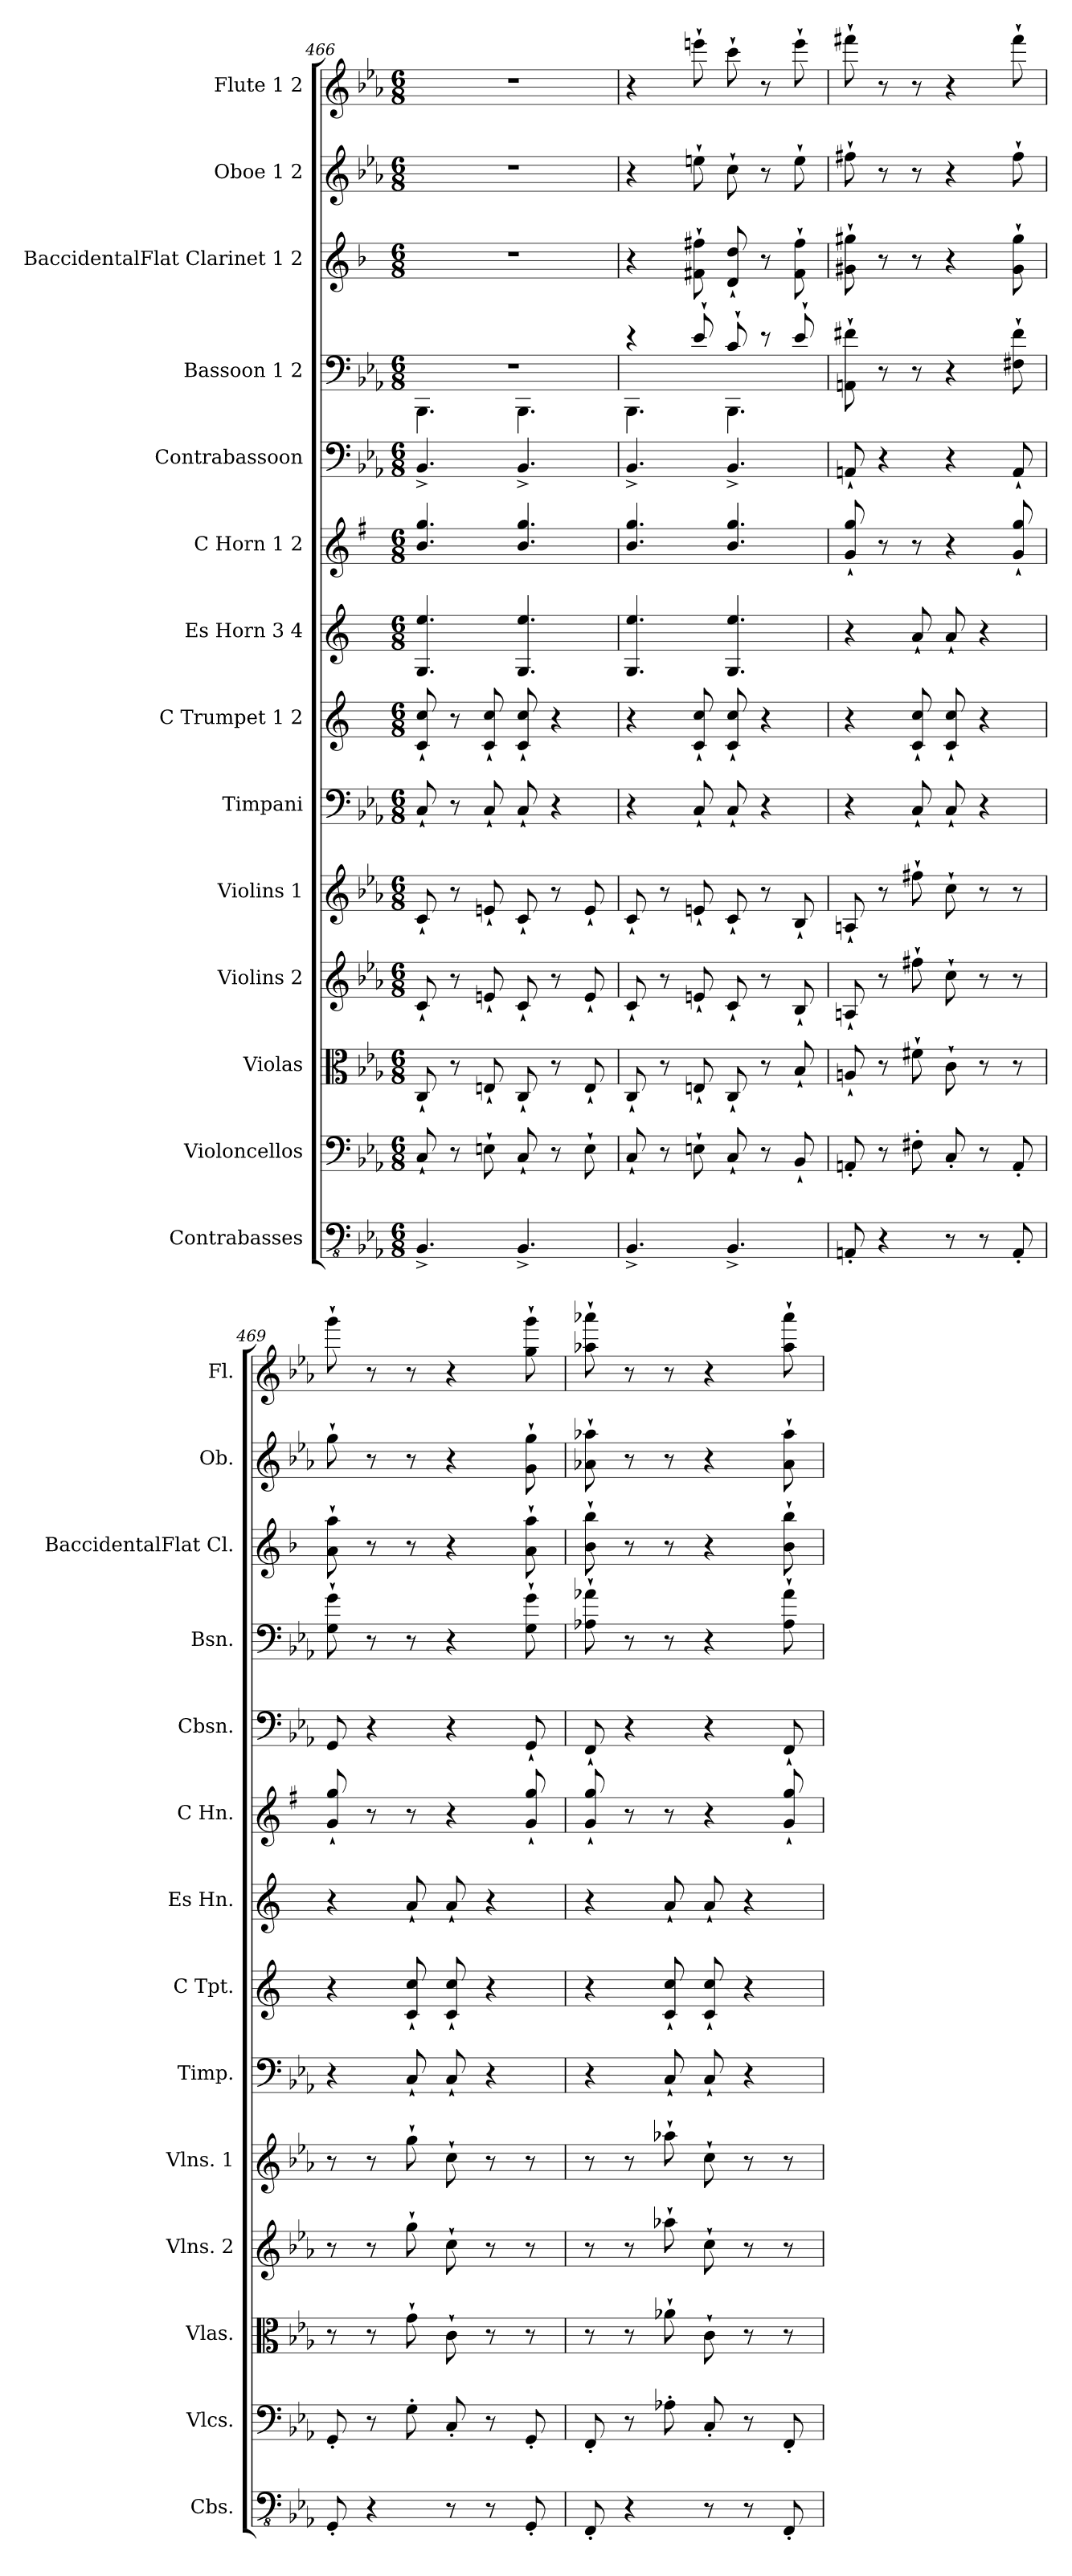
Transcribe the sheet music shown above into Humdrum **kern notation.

**kern	**kern	**kern	**kern	**kern	**kern	**kern	**kern	**kern	**kern	**kern	**kern	**kern	**kern
*part14	*part13	*part12	*part11	*part10	*part9	*part8	*part7	*part6	*part5	*part4	*part3	*part2	*part1
*staff14	*staff13	*staff12	*staff11	*staff10	*staff9	*staff8	*staff7	*staff6	*staff5	*staff4	*staff3	*staff2	*staff1
*I"Contrabasses	*I"Violoncellos	*I"Violas	*I"Violins 2	*I"Violins 1	*I"Timpani	*I"C Trumpet 1 2	*I"Es Horn 3 4	*I"C Horn 1 2	*I"Contrabassoon	*I"Bassoon 1 2	*I"BaccidentalFlat Clarinet 1 2	*I"Oboe 1 2	*I"Flute  1 2
*I'Cbs.	*I'Vlcs.	*I'Vlas.	*I'Vlns. 2	*I'Vlns. 1	*I'Timp.	*I'C Tpt.	*I'Es Hn.	*I'C Hn.	*I'Cbsn.	*I'Bsn.	*I'BaccidentalFlat Cl.	*I'Ob.	*I'Fl.
*clefFv4	*clefF4	*clefC3	*clefG2	*clefG2	*clefF4	*clefG2	*clefG2	*clefG2	*clefF4	*clefF4	*clefG2	*clefG2	*clefG2
*	*	*	*	*	*	*	*ITrd5c9	*ITrd4c7	*ITrd7c12	*	*ITrd1c2	*	*
*k[b-e-a-]	*k[b-e-a-]	*k[b-e-a-]	*k[b-e-a-]	*k[b-e-a-]	*k[b-e-a-]	*k[]	*k[b-e-a-]	*k[]	*k[b-e-a-]	*k[b-e-a-]	*k[b-e-a-]	*k[b-e-a-]	*k[b-e-a-]
*M6/8	*M6/8	*M6/8	*M6/8	*M6/8	*M6/8	*M6/8	*M6/8	*M6/8	*M6/8	*M6/8	*M6/8	*M6/8	*M6/8
=466	=466	=466	=466	=466	=466	=466	=466	=466	=466	=466	=466	=466	=466
*	*	*	*	*	*	*	*	*	*	*^	*	*	*
4.BBB-^/	8C`/	8C`/	8c`/	8c`/	8C`/	8c/` 8cc/`	4.BB-/ 4.g/	4.e/ 4.cc/	4.BBB-^/	2.r	4.BBB-\	2.r	2.r	2.r
.	8r	8r	8r	8r	8r	8r	.	.	.	.	.	.	.	.
.	8En`\	8En`/	8en`/	8en`/	8C`/	8c/` 8cc/`	.	.	.	.	.	.	.	.
4.BBB-^/	8C`/	8C`/	8c`/	8c`/	8C`/	8c/` 8cc/`	4.BB-/ 4.g/	4.e/ 4.cc/	4.BBB-^/	.	4.BBB-\	.	.	.
.	8r	8r	8r	8r	4r	4r	.	.	.	.	.	.	.	.
.	8E`\	8E`/	8e`/	8e`/	.	.	.	.	.	.	.	.	.	.
=467	=467	=467	=467	=467	=467	=467	=467	=467	=467	=467	=467	=467	=467	=467
4.BBB-^/	8C`/	8C`/	8c`/	8c`/	4r	4r	4.BB-/ 4.g/	4.e/ 4.cc/	4.BBB-^/	4r	4.BBB-\	4r	4r	4r
.	8r	8r	8r	8r	.	.	.	.	.	.	.	.	.	.
.	8En`\	8En`/	8en`/	8en`/	8C`/	8c/` 8cc/`	.	.	.	8e-`/	.	8en\` 8een\`	8een`\	8eeen`\
4.BBB-^/	8C`/	8C`/	8c`/	8c`/	8C`/	8c/` 8cc/`	4.BB-/ 4.g/	4.e/ 4.cc/	4.BBB-^/	8c`/	4.BBB-\	8c/` 8cc/`	8cc`\	8ccc`\
.	8r	8r	8r	8r	4r	4r	.	.	.	8r	.	8r	8r	8r
.	8BB-`/	8B-`/	8B-`/	8B-`/	.	.	.	.	.	8e-`/	.	8e\` 8ee\`	8ee`\	8eee`\
*	*	*	*	*	*	*	*	*	*	*v	*v	*	*	*
!!LO:PB:g=z
=468	=468	=468	=468	=468	=468	=468	=468	=468	=468	=468	=468	=468	=468
8AAAn'/	8AAn'/	8An`/	8An`/	8An`/	4r	4r	4r	8c/` 8cc/`	8AAAn`/	8AAn\` 8f#X\`	8f#X\` 8ff#X\`	8ff#X`\	8fff#X`\
4r	8r	8r	8r	8r	.	.	.	8r	4r	8r	8r	8r	8r
.	8F#X'\	8f#X`\	8ff#X`\	8ff#X`\	8C`/	8c/` 8cc/`	8c`/	8r	.	8r	8r	8r	8r
8r	8C'/	8c`\	8cc`\	8cc`\	8C`/	8c/` 8cc/`	8c`/	4r	4r	4r	4r	4r	4r
8r	8r	8r	8r	8r	4r	4r	4r	.	.	.	.	.	.
8AAA'/	8AA'/	8r	8r	8r	.	.	.	8c/` 8cc/`	8AAA`/	8F#X\` 8f#\`	8f#\` 8ff#\`	8ff#`\	8fff#`\
=469	=469	=469	=469	=469	=469	=469	=469	=469	=469	=469	=469	=469	=469
8GGG'/	8GG'/	8r	8r	8r	4r	4r	4r	8c/` 8cc/`	8GGG/	8G\` 8g\`	8g\` 8gg\`	8gg`\	8ggg`\
4r	8r	8r	8r	8r	.	.	.	8r	4r	8r	8r	8r	8r
.	8G'\	8g`\	8gg`\	8gg`\	8C`/	8c/` 8cc/`	8c`/	8r	.	8r	8r	8r	8r
8r	8C'/	8c`\	8cc`\	8cc`\	8C`/	8c/` 8cc/`	8c`/	4r	4r	4r	4r	4r	4r
8r	8r	8r	8r	8r	4r	4r	4r	.	.	.	.	.	.
8GGG'/	8GG'/	8r	8r	8r	.	.	.	8c/` 8cc/`	8GGG`/	8G\` 8g\`	8g\` 8gg\`	8g\` 8gg\`	8gg\` 8ggg\`
=470	=470	=470	=470	=470	=470	=470	=470	=470	=470	=470	=470	=470	=470
8FFF'/	8FF'/	8r	8r	8r	4r	4r	4r	8c/` 8cc/`	8FFF`/	8A-X\` 8a-X\`	8a-\` 8aa-\`	8a-X\` 8aa-X\`	8aa-X\` 8aaa-X\`
4r	8r	8r	8r	8r	.	.	.	8r	4r	8r	8r	8r	8r
.	8A-X'\	8a-X`\	8aa-X`\	8aa-X`\	8C`/	8c/` 8cc/`	8c`/	8r	.	8r	8r	8r	8r
8r	8C'/	8c`\	8cc`\	8cc`\	8C`/	8c/` 8cc/`	8c`/	4r	4r	4r	4r	4r	4r
8r	8r	8r	8r	8r	4r	4r	4r	.	.	.	.	.	.
8FFF'/	8FF'/	8r	8r	8r	.	.	.	8c/` 8cc/`	8FFF`/	8A-\` 8a-\`	8a-\` 8aa-\`	8a-\` 8aa-\`	8aa-\` 8aaa-\`
=	=	=	=	=	=	=	=	=	=	=	=	=	=
*-	*-	*-	*-	*-	*-	*-	*-	*-	*-	*-	*-	*-	*-
